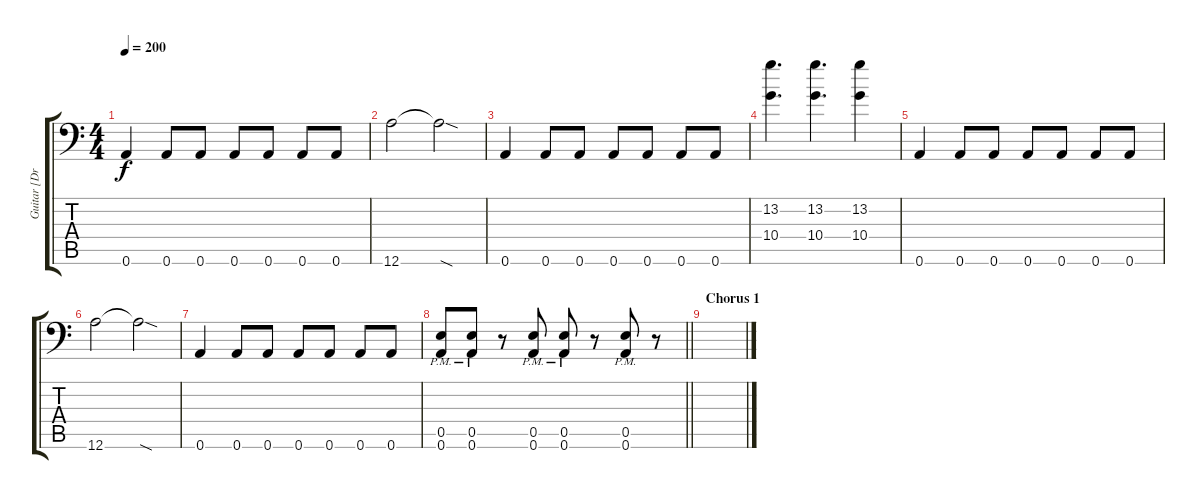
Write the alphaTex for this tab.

\track ("Guitar [Drop A]" "Guitar [Dr") {instrument distortionguitar}
\staff {score tabs}
\tuning (B3 Gb3 D3 A2 E2 A1) {hide}
\ts (4 4)
\section ("" "")
\tempo 200
\clef f4
\ks c
0.6.4{dy f} 0.6.8 0.6.8 0.6.8 0.6.8 0.6.8 0.6.8 |
12.6.2 12.6{sod t}.2 |
0.6.4 0.6.8 0.6.8 0.6.8 0.6.8 0.6.8 0.6.8 |
(13.2 10.4).4{d} (13.2 10.4).4{d} (13.2 10.4).4 |
0.6.4 0.6.8 0.6.8 0.6.8 0.6.8 0.6.8 0.6.8 |
12.6.2 12.6{sod t}.2 |
0.6.4 0.6.8 0.6.8 0.6.8 0.6.8 0.6.8 0.6.8 |
\barLineRight lightlight
(0.5{pm} 0.6{pm}).8 (0.5{pm} 0.6{pm}).8 r.8 (0.5{pm} 0.6{pm}).8 (0.5{pm} 0.6{pm}).8 r.8 (0.5{pm} 0.6{pm}).8 r.8 |
\section ("" "Chorus 1")
